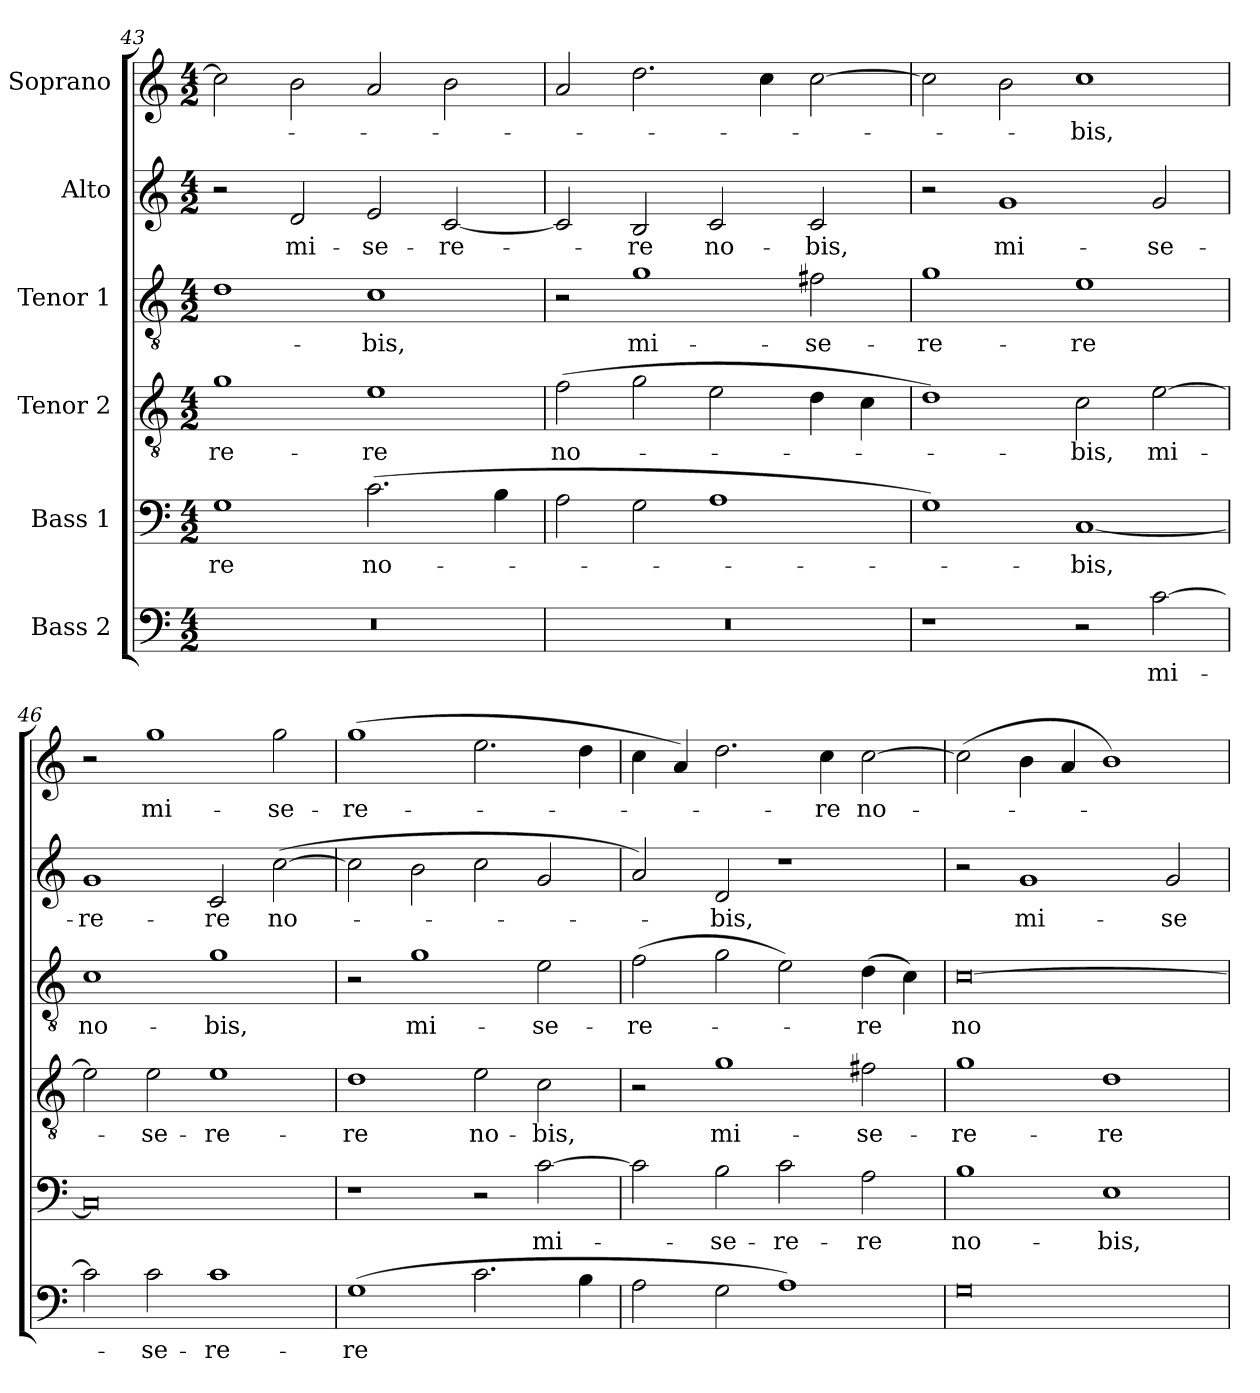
**kern	**text	**kern	**text	**kern	**text	**kern	**text	**kern	**text	**kern	**text
*part6	*part6	*part5	*part5	*part4	*part4	*part3	*part3	*part2	*part2	*part1	*part1
*staff6	*staff6	*staff5	*staff5	*staff4	*staff4	*staff3	*staff3	*staff2	*staff2	*staff1	*staff1
*I"Bass 2	*	*I"Bass 1	*	*I"Tenor 2	*	*I"Tenor 1	*	*I"Alto	*	*I"Soprano	*
!!LO:PB:g=z
*clefF4	*	*clefF4	*	*clefGv2	*	*clefGv2	*	*clefG2	*	*clefG2	*
*k[]	*	*k[]	*	*k[]	*	*k[]	*	*k[]	*	*k[]	*
*C:	*	*C:	*	*C:	*	*C:	*	*C:	*	*C:	*
*M4/2	*	*M4/2	*	*M4/2	*	*M4/2	*	*M4/2	*	*M4/2	*
=43	=43	=43	=43	=43	=43	=43	=43	=43	=43	=43	=43
0r	.	1G	-re	1g	-re-	1d	-­-	2r	.	2cc\]	-­-
.	.	.	.	.	.	.	.	2d/	mi-	2b\	.
.	.	(2.c\	no-	1e	-re	1c	-bis,	2e/	-se-	2a/	.
.	.	.	.	.	.	.	.	[2c/	-re-	2b\	.
.	.	4B\	.	.	.	.	.	.	.	.	.
=44	=44	=44	=44	=44	=44	=44	=44	=44	=44	=44	=44
0r	.	2A\	.	(2f\	no-	2r	.	2c/]	.	2a/	.
.	.	2G\	.	2g\	.	1g	mi-	2B/	-re	2.dd\	.
.	.	1A	.	2e\	.	.	.	2c/	no-	.	.
.	.	.	.	.	.	.	.	.	.	4cc\	.
.	.	.	.	4d\	.	2f#X\	-se-	2c/	-bis,	[2cc\	.
.	.	.	.	4c\	.	.	.	.	.	.	.
=45	=45	=45	=45	=45	=45	=45	=45	=45	=45	=45	=45
1r	.	1G)	.	1d)	.	1g	-re-	2r	.	2cc\]	.
.	.	.	.	.	.	.	.	1g	mi-	2b\	.
2r	.	[1C	-bis,	2c\	-bis,	1e	-re	.	.	1cc	-bis,
[2c\	mi-	.	.	[2e\	mi-	.	.	2g/	-se-	.	.
=46	=46	=46	=46	=46	=46	=46	=46	=46	=46	=46	=46
2c\]	.	0C]	.	2e\]	.	1c	no-	1g	-re-	2r	.
2c\	-se-	.	.	2e\	-se-	.	.	.	.	1gg	mi-
1c	-re-	.	.	1e	-re-	1g	-bis,	2c/	-re	.	.
.	.	.	.	.	.	.	.	([2cc\	no-	2gg\	-se-
=47	=47	=47	=47	=47	=47	=47	=47	=47	=47	=47	=47
(1G	-re	1r	.	1d	-re	2r	.	2cc\]	.	(1gg	-re-
.	.	.	.	.	.	1g	mi-	2b\	.	.	.
2.c\	.	2r	.	2e\	no-	.	.	2cc\	.	2.ee\	.
.	.	[2c\	mi-	2c\	-bis,	2e\	-se-	2g/	.	.	.
4B\	.	.	.	.	.	.	.	.	.	4dd\	.
=48	=48	=48	=48	=48	=48	=48	=48	=48	=48	=48	=48
2A\	.	2c\]	.	2r	.	(2f\	-re-	2a/)	.	4cc\	.
.	.	.	.	.	.	.	.	.	.	4a/)	.
2G\	.	2B\	-se-	1g	mi-	2g\	.	2d/	-bis,	2.dd\	.
1A)	.	2c\	-re-	.	.	2e\)	.	1r	.	.	.
.	.	.	.	.	.	.	.	.	.	4cc\	-re
.	.	2A\	-re	2f#X\	-se-	(4d\	-re	.	.	[2cc\	no-
.	.	.	.	.	.	4c\)	.	.	.	.	.
!!LO:LB:g=z
=49	=49	=49	=49	=49	=49	=49	=49	=49	=49	=49	=49
0G	.	1B	no-	1g	-re-	[0c	no-	2r	.	(2cc\]	-­-
.	.	.	.	.	.	.	.	1g	mi-	4b\	.
.	.	.	.	.	.	.	.	.	.	4a/	.
.	.	1E	-bis,	1d	-re	.	.	.	.	1b)	.
.	.	.	.	.	.	.	.	2g/	-se-	.	.
=	=	=	=	=	=	=	=	=	=	=	=
*-	*-	*-	*-	*-	*-	*-	*-	*-	*-	*-	*-
